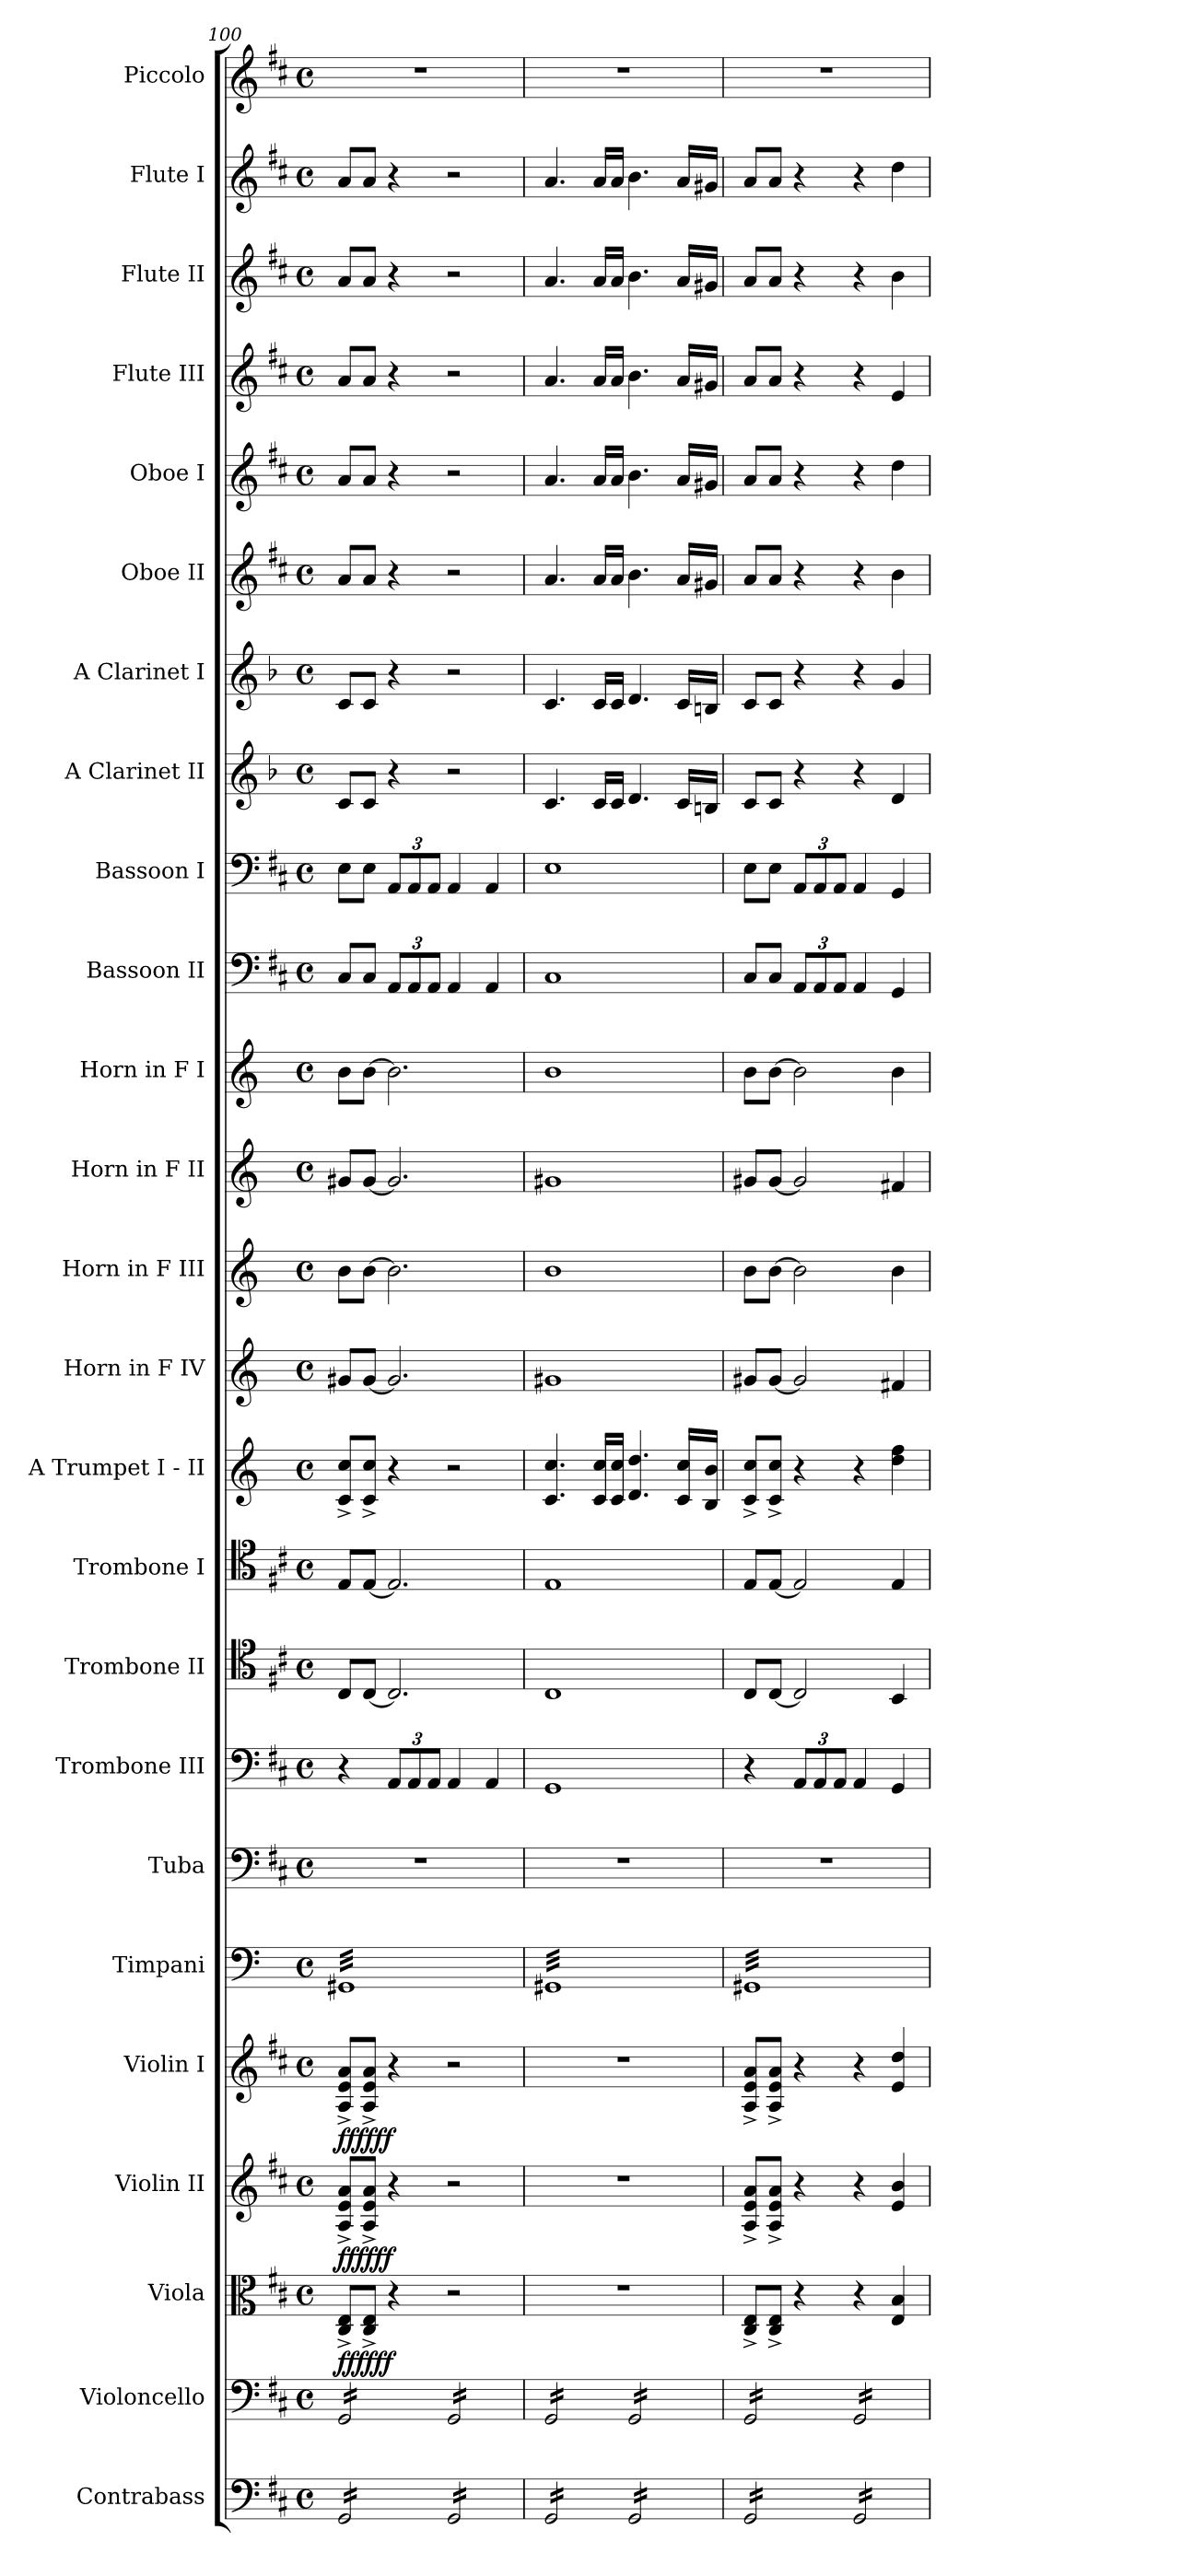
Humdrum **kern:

**kern	**kern	**kern	**dynam	**kern	**dynam	**kern	**dynam	**kern	**kern	**kern	**kern	**kern	**kern	**kern	**kern	**kern	**kern	**kern	**kern	**kern	**kern	**kern	**kern	**kern	**kern	**kern	**kern
*part25	*part24	*part23	*part23	*part22	*part22	*part21	*part21	*part20	*part19	*part18	*part17	*part16	*part15	*part14	*part13	*part12	*part11	*part10	*part9	*part8	*part7	*part6	*part5	*part4	*part3	*part2	*part1
*staff25	*staff24	*staff23	*staff23	*staff22	*staff22	*staff21	*staff21	*staff20	*staff19	*staff18	*staff17	*staff16	*staff15	*staff14	*staff13	*staff12	*staff11	*staff10	*staff9	*staff8	*staff7	*staff6	*staff5	*staff4	*staff3	*staff2	*staff1
*I"Contrabass	*I"Violoncello	*I"Viola	*	*I"Violin II	*	*I"Violin I	*	*I"Timpani	*I"Tuba	*I"Trombone III	*I"Trombone II	*I"Trombone I	*I"A Trumpet I - II	*I"Horn in F IV	*I"Horn in F III	*I"Horn in F II	*I"Horn in F I	*I"Bassoon II	*I"Bassoon I	*I"A Clarinet II	*I"A Clarinet I	*I"Oboe II	*I"Oboe I	*I"Flute III	*I"Flute II	*I"Flute I	*I"Piccolo
*I'Cb.	*I'Vc.	*I'Vla.	*	*I'Vln. II	*	*I'Vln. I	*	*I'Timp.	*I'Tba.	*I'Tbn. III	*I'Tbn. II	*I'Tbn. I	*I'A Tpt. I - II	*	*	*	*	*I'Bsn. II	*I'Bsn. I	*I'A Cl. II	*I'A Cl. I	*I'Ob. II	*I'Ob. I	*I'Fl. III	*I'Fl. II	*I'Fl. I	*I'Picc.
*clefF4	*clefF4	*clefC3	*	*clefG2	*	*clefG2	*	*clefF4	*clefF4	*clefF4	*clefC4	*clefC4	*clefG2	*clefG2	*clefG2	*clefG2	*clefG2	*clefF4	*clefF4	*clefG2	*clefG2	*clefG2	*clefG2	*clefG2	*clefG2	*clefG2	*clefG2
*ITrd7c12	*	*	*	*	*	*	*	*	*	*	*	*	*ITrd2c3	*ITrd4c7	*ITrd4c7	*ITrd4c7	*ITrd4c7	*	*	*ITrd2c3	*ITrd2c3	*	*	*	*	*	*ITrd-7c-12
*k[f#c#]	*k[f#c#]	*k[f#c#]	*	*k[f#c#]	*	*k[f#c#]	*	*k[]	*k[f#c#]	*k[f#c#]	*k[f#c#]	*k[f#c#]	*k[f#c#g#]	*k[b-]	*k[b-]	*k[b-]	*k[b-]	*k[f#c#]	*k[f#c#]	*k[f#c#]	*k[f#c#]	*k[f#c#]	*k[f#c#]	*k[f#c#]	*k[f#c#]	*k[f#c#]	*k[f#c#]
*M4/4	*M4/4	*M4/4	*	*M4/4	*	*M4/4	*	*M4/4	*M4/4	*M4/4	*M4/4	*M4/4	*M4/4	*M4/4	*M4/4	*M4/4	*M4/4	*M4/4	*M4/4	*M4/4	*M4/4	*M4/4	*M4/4	*M4/4	*M4/4	*M4/4	*M4/4
*met(c)	*met(c)	*met(c)	*	*met(c)	*	*met(c)	*	*met(c)	*met(c)	*met(c)	*met(c)	*met(c)	*met(c)	*met(c)	*met(c)	*met(c)	*met(c)	*met(c)	*met(c)	*met(c)	*met(c)	*met(c)	*met(c)	*met(c)	*met(c)	*met(c)	*met(c)
=100	=100	=100	=100	=100	=100	=100	=100	=100	=100	=100	=100	=100	=100	=100	=100	=100	=100	=100	=100	=100	=100	=100	=100	=100	=100	=100	=100
!	!	!	!LO:DY:b	!	!	!	!	!	!	!	!	!	!	!	!	!	!	!	!	!	!	!	!	!	!	!	!
!	!	!	!LO:DY:n=1:b	!	!LO:DY:b	!	!	!	!	!	!	!	!	!	!	!	!	!	!	!	!	!	!	!	!	!	!
!	!	!	!	!	!LO:DY:n=1:b	!	!LO:DY:b	!	!	!	!	!	!	!	!	!	!	!	!	!	!	!	!	!	!	!	!
!	!	!	!	!	!	!	!LO:DY:n=1:b	!	!	!	!	!	!	!	!	!	!	!	!	!	!	!	!	!	!	!	!
*tremolo	*	*	*	*	*	*	*	*	*	*	*	*	*	*	*	*	*	*	*	*	*	*	*	*	*	*	*
*	*tremolo	*	*	*	*	*	*	*	*	*	*	*	*	*	*	*	*	*	*	*	*	*	*	*	*	*	*
*	*	*	*	*	*	*	*	*tremolo	*	*	*	*	*	*	*	*	*	*	*	*	*	*	*	*	*	*	*
24GGG/LL	24GG/LL	8C#/^ 8E/^L	fff fff	8A/^ 8e/^ 8a/^L	fff fff	8A/^ 8e/^ 8a/^L	fff fff	32GG#XLLL	1r	4r	8C#/L	8E/L	8A/^ 8a/^L	8c#X/L	8e\L	8c#X/L	8e\L	8C#/L	8E\L	8A/L	8A/L	8a/L	8a/L	8a/L	8a/L	8a/L	1r
.	.	.	.	.	.	.	.	32GG#X	.	.	.	.	.	.	.	.	.	.	.	.	.	.	.	.	.	.	.
24GGG/	24GG/	.	.	.	.	.	.	.	.	.	.	.	.	.	.	.	.	.	.	.	.	.	.	.	.	.	.
.	.	.	.	.	.	.	.	32GG#X	.	.	.	.	.	.	.	.	.	.	.	.	.	.	.	.	.	.	.
24GGG/	24GG/	.	.	.	.	.	.	.	.	.	.	.	.	.	.	.	.	.	.	.	.	.	.	.	.	.	.
.	.	.	.	.	.	.	.	32GG#X	.	.	.	.	.	.	.	.	.	.	.	.	.	.	.	.	.	.	.
24GGG/	24GG/	8C#/^ 8E/^J	.	8A/^ 8e/^ 8a/^J	.	8A/^ 8e/^ 8a/^J	.	32GG#X	.	.	[8C#/J	[8E/J	8A/^ 8a/^J	[8c#/J	[8e\J	[8c#/J	[8e\J	8C#/J	8E\J	8A/J	8A/J	8a/J	8a/J	8a/J	8a/J	8a/J	.
.	.	.	.	.	.	.	.	32GG#X	.	.	.	.	.	.	.	.	.	.	.	.	.	.	.	.	.	.	.
24GGG/	24GG/	.	.	.	.	.	.	.	.	.	.	.	.	.	.	.	.	.	.	.	.	.	.	.	.	.	.
.	.	.	.	.	.	.	.	32GG#X	.	.	.	.	.	.	.	.	.	.	.	.	.	.	.	.	.	.	.
24GGG/	24GG/	.	.	.	.	.	.	.	.	.	.	.	.	.	.	.	.	.	.	.	.	.	.	.	.	.	.
.	.	.	.	.	.	.	.	32GG#X	.	.	.	.	.	.	.	.	.	.	.	.	.	.	.	.	.	.	.
*	*	*	*	*	*	*	*	*	*	*Xbrackettup	*	*	*	*	*	*	*	*Xbrackettup	*Xbrackettup	*	*	*	*	*	*	*	*
24GGG/	24GG/	4r	.	4r	.	4r	.	32GG#X	.	12AA/L	2.C#/]	2.E/]	4r	2.c#/]	2.e\]	2.c#/]	2.e\]	12AA/L	12AA/L	4r	4r	4r	4r	4r	4r	4r	.
.	.	.	.	.	.	.	.	32GG#X	.	.	.	.	.	.	.	.	.	.	.	.	.	.	.	.	.	.	.
24GGG/	24GG/	.	.	.	.	.	.	.	.	.	.	.	.	.	.	.	.	.	.	.	.	.	.	.	.	.	.
.	.	.	.	.	.	.	.	32GG#X	.	.	.	.	.	.	.	.	.	.	.	.	.	.	.	.	.	.	.
24GGG/	24GG/	.	.	.	.	.	.	.	.	12AA/	.	.	.	.	.	.	.	12AA/	12AA/	.	.	.	.	.	.	.	.
.	.	.	.	.	.	.	.	32GG#X	.	.	.	.	.	.	.	.	.	.	.	.	.	.	.	.	.	.	.
24GGG/	24GG/	.	.	.	.	.	.	32GG#X	.	.	.	.	.	.	.	.	.	.	.	.	.	.	.	.	.	.	.
.	.	.	.	.	.	.	.	32GG#X	.	.	.	.	.	.	.	.	.	.	.	.	.	.	.	.	.	.	.
24GGG/	24GG/	.	.	.	.	.	.	.	.	12AA/J	.	.	.	.	.	.	.	12AA/J	12AA/J	.	.	.	.	.	.	.	.
.	.	.	.	.	.	.	.	32GG#X	.	.	.	.	.	.	.	.	.	.	.	.	.	.	.	.	.	.	.
24GGG/JJ	24GG/JJ	.	.	.	.	.	.	.	.	.	.	.	.	.	.	.	.	.	.	.	.	.	.	.	.	.	.
.	.	.	.	.	.	.	.	32GG#X	.	.	.	.	.	.	.	.	.	.	.	.	.	.	.	.	.	.	.
24GGG/LL	24GG/LL	2r	.	2r	.	2r	.	32GG#X	.	4AA/	.	.	2r	.	.	.	.	4AA/	4AA/	2r	2r	2r	2r	2r	2r	2r	.
.	.	.	.	.	.	.	.	32GG#X	.	.	.	.	.	.	.	.	.	.	.	.	.	.	.	.	.	.	.
24GGG/	24GG/	.	.	.	.	.	.	.	.	.	.	.	.	.	.	.	.	.	.	.	.	.	.	.	.	.	.
.	.	.	.	.	.	.	.	32GG#X	.	.	.	.	.	.	.	.	.	.	.	.	.	.	.	.	.	.	.
24GGG/	24GG/	.	.	.	.	.	.	.	.	.	.	.	.	.	.	.	.	.	.	.	.	.	.	.	.	.	.
.	.	.	.	.	.	.	.	32GG#X	.	.	.	.	.	.	.	.	.	.	.	.	.	.	.	.	.	.	.
24GGG/	24GG/	.	.	.	.	.	.	32GG#X	.	.	.	.	.	.	.	.	.	.	.	.	.	.	.	.	.	.	.
.	.	.	.	.	.	.	.	32GG#X	.	.	.	.	.	.	.	.	.	.	.	.	.	.	.	.	.	.	.
24GGG/	24GG/	.	.	.	.	.	.	.	.	.	.	.	.	.	.	.	.	.	.	.	.	.	.	.	.	.	.
.	.	.	.	.	.	.	.	32GG#X	.	.	.	.	.	.	.	.	.	.	.	.	.	.	.	.	.	.	.
24GGG/	24GG/	.	.	.	.	.	.	.	.	.	.	.	.	.	.	.	.	.	.	.	.	.	.	.	.	.	.
.	.	.	.	.	.	.	.	32GG#X	.	.	.	.	.	.	.	.	.	.	.	.	.	.	.	.	.	.	.
24GGG/	24GG/	.	.	.	.	.	.	32GG#X	.	4AA/	.	.	.	.	.	.	.	4AA/	4AA/	.	.	.	.	.	.	.	.
.	.	.	.	.	.	.	.	32GG#X	.	.	.	.	.	.	.	.	.	.	.	.	.	.	.	.	.	.	.
24GGG/	24GG/	.	.	.	.	.	.	.	.	.	.	.	.	.	.	.	.	.	.	.	.	.	.	.	.	.	.
.	.	.	.	.	.	.	.	32GG#X	.	.	.	.	.	.	.	.	.	.	.	.	.	.	.	.	.	.	.
24GGG/	24GG/	.	.	.	.	.	.	.	.	.	.	.	.	.	.	.	.	.	.	.	.	.	.	.	.	.	.
.	.	.	.	.	.	.	.	32GG#X	.	.	.	.	.	.	.	.	.	.	.	.	.	.	.	.	.	.	.
24GGG/	24GG/	.	.	.	.	.	.	32GG#X	.	.	.	.	.	.	.	.	.	.	.	.	.	.	.	.	.	.	.
.	.	.	.	.	.	.	.	32GG#X	.	.	.	.	.	.	.	.	.	.	.	.	.	.	.	.	.	.	.
24GGG/	24GG/	.	.	.	.	.	.	.	.	.	.	.	.	.	.	.	.	.	.	.	.	.	.	.	.	.	.
.	.	.	.	.	.	.	.	32GG#X	.	.	.	.	.	.	.	.	.	.	.	.	.	.	.	.	.	.	.
24GGG/JJ	24GG/JJ	.	.	.	.	.	.	.	.	.	.	.	.	.	.	.	.	.	.	.	.	.	.	.	.	.	.
.	.	.	.	.	.	.	.	32GG#XJJJ	.	.	.	.	.	.	.	.	.	.	.	.	.	.	.	.	.	.	.
=101	=101	=101	=101	=101	=101	=101	=101	=101	=101	=101	=101	=101	=101	=101	=101	=101	=101	=101	=101	=101	=101	=101	=101	=101	=101	=101	=101
24GGG/LL	24GG/LL	1r	.	1r	.	1r	.	32GG#XLLL	1r	1GG	1C#	1E	4.A/ 4.a/	1c#X	1e	1c#X	1e	1C#	1E	4.A/	4.A/	4.a/	4.a/	4.a/	4.a/	4.a/	1r
.	.	.	.	.	.	.	.	32GG#X	.	.	.	.	.	.	.	.	.	.	.	.	.	.	.	.	.	.	.
24GGG/	24GG/	.	.	.	.	.	.	.	.	.	.	.	.	.	.	.	.	.	.	.	.	.	.	.	.	.	.
.	.	.	.	.	.	.	.	32GG#X	.	.	.	.	.	.	.	.	.	.	.	.	.	.	.	.	.	.	.
24GGG/	24GG/	.	.	.	.	.	.	.	.	.	.	.	.	.	.	.	.	.	.	.	.	.	.	.	.	.	.
.	.	.	.	.	.	.	.	32GG#X	.	.	.	.	.	.	.	.	.	.	.	.	.	.	.	.	.	.	.
24GGG/	24GG/	.	.	.	.	.	.	32GG#X	.	.	.	.	.	.	.	.	.	.	.	.	.	.	.	.	.	.	.
.	.	.	.	.	.	.	.	32GG#X	.	.	.	.	.	.	.	.	.	.	.	.	.	.	.	.	.	.	.
24GGG/	24GG/	.	.	.	.	.	.	.	.	.	.	.	.	.	.	.	.	.	.	.	.	.	.	.	.	.	.
.	.	.	.	.	.	.	.	32GG#X	.	.	.	.	.	.	.	.	.	.	.	.	.	.	.	.	.	.	.
24GGG/	24GG/	.	.	.	.	.	.	.	.	.	.	.	.	.	.	.	.	.	.	.	.	.	.	.	.	.	.
.	.	.	.	.	.	.	.	32GG#X	.	.	.	.	.	.	.	.	.	.	.	.	.	.	.	.	.	.	.
24GGG/	24GG/	.	.	.	.	.	.	32GG#X	.	.	.	.	.	.	.	.	.	.	.	.	.	.	.	.	.	.	.
.	.	.	.	.	.	.	.	32GG#X	.	.	.	.	.	.	.	.	.	.	.	.	.	.	.	.	.	.	.
24GGG/	24GG/	.	.	.	.	.	.	.	.	.	.	.	.	.	.	.	.	.	.	.	.	.	.	.	.	.	.
.	.	.	.	.	.	.	.	32GG#X	.	.	.	.	.	.	.	.	.	.	.	.	.	.	.	.	.	.	.
24GGG/	24GG/	.	.	.	.	.	.	.	.	.	.	.	.	.	.	.	.	.	.	.	.	.	.	.	.	.	.
.	.	.	.	.	.	.	.	32GG#X	.	.	.	.	.	.	.	.	.	.	.	.	.	.	.	.	.	.	.
24GGG/	24GG/	.	.	.	.	.	.	32GG#X	.	.	.	.	16A/ 16a/LL	.	.	.	.	.	.	16A/LL	16A/LL	16a/LL	16a/LL	16a/LL	16a/LL	16a/LL	.
.	.	.	.	.	.	.	.	32GG#X	.	.	.	.	.	.	.	.	.	.	.	.	.	.	.	.	.	.	.
24GGG/	24GG/	.	.	.	.	.	.	.	.	.	.	.	.	.	.	.	.	.	.	.	.	.	.	.	.	.	.
.	.	.	.	.	.	.	.	32GG#X	.	.	.	.	16A/ 16a/JJ	.	.	.	.	.	.	16A/JJ	16A/JJ	16a/JJ	16a/JJ	16a/JJ	16a/JJ	16a/JJ	.
24GGG/JJ	24GG/JJ	.	.	.	.	.	.	.	.	.	.	.	.	.	.	.	.	.	.	.	.	.	.	.	.	.	.
.	.	.	.	.	.	.	.	32GG#X	.	.	.	.	.	.	.	.	.	.	.	.	.	.	.	.	.	.	.
24GGG/LL	24GG/LL	.	.	.	.	.	.	32GG#X	.	.	.	.	4.B/ 4.b/	.	.	.	.	.	.	4.B/	4.B/	4.b\	4.b\	4.b\	4.b\	4.b\	.
.	.	.	.	.	.	.	.	32GG#X	.	.	.	.	.	.	.	.	.	.	.	.	.	.	.	.	.	.	.
24GGG/	24GG/	.	.	.	.	.	.	.	.	.	.	.	.	.	.	.	.	.	.	.	.	.	.	.	.	.	.
.	.	.	.	.	.	.	.	32GG#X	.	.	.	.	.	.	.	.	.	.	.	.	.	.	.	.	.	.	.
24GGG/	24GG/	.	.	.	.	.	.	.	.	.	.	.	.	.	.	.	.	.	.	.	.	.	.	.	.	.	.
.	.	.	.	.	.	.	.	32GG#X	.	.	.	.	.	.	.	.	.	.	.	.	.	.	.	.	.	.	.
24GGG/	24GG/	.	.	.	.	.	.	32GG#X	.	.	.	.	.	.	.	.	.	.	.	.	.	.	.	.	.	.	.
.	.	.	.	.	.	.	.	32GG#X	.	.	.	.	.	.	.	.	.	.	.	.	.	.	.	.	.	.	.
24GGG/	24GG/	.	.	.	.	.	.	.	.	.	.	.	.	.	.	.	.	.	.	.	.	.	.	.	.	.	.
.	.	.	.	.	.	.	.	32GG#X	.	.	.	.	.	.	.	.	.	.	.	.	.	.	.	.	.	.	.
24GGG/	24GG/	.	.	.	.	.	.	.	.	.	.	.	.	.	.	.	.	.	.	.	.	.	.	.	.	.	.
.	.	.	.	.	.	.	.	32GG#X	.	.	.	.	.	.	.	.	.	.	.	.	.	.	.	.	.	.	.
24GGG/	24GG/	.	.	.	.	.	.	32GG#X	.	.	.	.	.	.	.	.	.	.	.	.	.	.	.	.	.	.	.
.	.	.	.	.	.	.	.	32GG#X	.	.	.	.	.	.	.	.	.	.	.	.	.	.	.	.	.	.	.
24GGG/	24GG/	.	.	.	.	.	.	.	.	.	.	.	.	.	.	.	.	.	.	.	.	.	.	.	.	.	.
.	.	.	.	.	.	.	.	32GG#X	.	.	.	.	.	.	.	.	.	.	.	.	.	.	.	.	.	.	.
24GGG/	24GG/	.	.	.	.	.	.	.	.	.	.	.	.	.	.	.	.	.	.	.	.	.	.	.	.	.	.
.	.	.	.	.	.	.	.	32GG#X	.	.	.	.	.	.	.	.	.	.	.	.	.	.	.	.	.	.	.
24GGG/	24GG/	.	.	.	.	.	.	32GG#X	.	.	.	.	16A/ 16a/LL	.	.	.	.	.	.	16A/LL	16A/LL	16a/LL	16a/LL	16a/LL	16a/LL	16a/LL	.
.	.	.	.	.	.	.	.	32GG#X	.	.	.	.	.	.	.	.	.	.	.	.	.	.	.	.	.	.	.
24GGG/	24GG/	.	.	.	.	.	.	.	.	.	.	.	.	.	.	.	.	.	.	.	.	.	.	.	.	.	.
.	.	.	.	.	.	.	.	32GG#X	.	.	.	.	16G#/ 16g#/JJ	.	.	.	.	.	.	16G#X/JJ	16G#X/JJ	16g#X/JJ	16g#X/JJ	16g#X/JJ	16g#X/JJ	16g#X/JJ	.
24GGG/JJ	24GG/JJ	.	.	.	.	.	.	.	.	.	.	.	.	.	.	.	.	.	.	.	.	.	.	.	.	.	.
.	.	.	.	.	.	.	.	32GG#XJJJ	.	.	.	.	.	.	.	.	.	.	.	.	.	.	.	.	.	.	.
=102	=102	=102	=102	=102	=102	=102	=102	=102	=102	=102	=102	=102	=102	=102	=102	=102	=102	=102	=102	=102	=102	=102	=102	=102	=102	=102	=102
24GGG/LL	24GG/LL	8C#/^ 8E/^L	.	8A/^ 8e/^ 8a/^L	.	8A/^ 8e/^ 8a/^L	.	32GG#XLLL	1r	4r	8C#/L	8E/L	8A/^ 8a/^L	8c#X/L	8e\L	8c#X/L	8e\L	8C#/L	8E\L	8A/L	8A/L	8a/L	8a/L	8a/L	8a/L	8a/L	1r
.	.	.	.	.	.	.	.	32GG#X	.	.	.	.	.	.	.	.	.	.	.	.	.	.	.	.	.	.	.
24GGG/	24GG/	.	.	.	.	.	.	.	.	.	.	.	.	.	.	.	.	.	.	.	.	.	.	.	.	.	.
.	.	.	.	.	.	.	.	32GG#X	.	.	.	.	.	.	.	.	.	.	.	.	.	.	.	.	.	.	.
24GGG/	24GG/	.	.	.	.	.	.	.	.	.	.	.	.	.	.	.	.	.	.	.	.	.	.	.	.	.	.
.	.	.	.	.	.	.	.	32GG#X	.	.	.	.	.	.	.	.	.	.	.	.	.	.	.	.	.	.	.
24GGG/	24GG/	8C#/^ 8E/^J	.	8A/^ 8e/^ 8a/^J	.	8A/^ 8e/^ 8a/^J	.	32GG#X	.	.	[8C#/J	[8E/J	8A/^ 8a/^J	[8c#/J	[8e\J	[8c#/J	[8e\J	8C#/J	8E\J	8A/J	8A/J	8a/J	8a/J	8a/J	8a/J	8a/J	.
.	.	.	.	.	.	.	.	32GG#X	.	.	.	.	.	.	.	.	.	.	.	.	.	.	.	.	.	.	.
24GGG/	24GG/	.	.	.	.	.	.	.	.	.	.	.	.	.	.	.	.	.	.	.	.	.	.	.	.	.	.
.	.	.	.	.	.	.	.	32GG#X	.	.	.	.	.	.	.	.	.	.	.	.	.	.	.	.	.	.	.
24GGG/	24GG/	.	.	.	.	.	.	.	.	.	.	.	.	.	.	.	.	.	.	.	.	.	.	.	.	.	.
.	.	.	.	.	.	.	.	32GG#X	.	.	.	.	.	.	.	.	.	.	.	.	.	.	.	.	.	.	.
24GGG/	24GG/	4r	.	4r	.	4r	.	32GG#X	.	12AA/L	2C#/]	2E/]	4r	2c#/]	2e\]	2c#/]	2e\]	12AA/L	12AA/L	4r	4r	4r	4r	4r	4r	4r	.
.	.	.	.	.	.	.	.	32GG#X	.	.	.	.	.	.	.	.	.	.	.	.	.	.	.	.	.	.	.
24GGG/	24GG/	.	.	.	.	.	.	.	.	.	.	.	.	.	.	.	.	.	.	.	.	.	.	.	.	.	.
.	.	.	.	.	.	.	.	32GG#X	.	.	.	.	.	.	.	.	.	.	.	.	.	.	.	.	.	.	.
24GGG/	24GG/	.	.	.	.	.	.	.	.	12AA/	.	.	.	.	.	.	.	12AA/	12AA/	.	.	.	.	.	.	.	.
.	.	.	.	.	.	.	.	32GG#X	.	.	.	.	.	.	.	.	.	.	.	.	.	.	.	.	.	.	.
24GGG/	24GG/	.	.	.	.	.	.	32GG#X	.	.	.	.	.	.	.	.	.	.	.	.	.	.	.	.	.	.	.
.	.	.	.	.	.	.	.	32GG#X	.	.	.	.	.	.	.	.	.	.	.	.	.	.	.	.	.	.	.
24GGG/	24GG/	.	.	.	.	.	.	.	.	12AA/J	.	.	.	.	.	.	.	12AA/J	12AA/J	.	.	.	.	.	.	.	.
.	.	.	.	.	.	.	.	32GG#X	.	.	.	.	.	.	.	.	.	.	.	.	.	.	.	.	.	.	.
24GGG/JJ	24GG/JJ	.	.	.	.	.	.	.	.	.	.	.	.	.	.	.	.	.	.	.	.	.	.	.	.	.	.
.	.	.	.	.	.	.	.	32GG#X	.	.	.	.	.	.	.	.	.	.	.	.	.	.	.	.	.	.	.
24GGG/LL	24GG/LL	4r	.	4r	.	4r	.	32GG#X	.	4AA/	.	.	4r	.	.	.	.	4AA/	4AA/	4r	4r	4r	4r	4r	4r	4r	.
.	.	.	.	.	.	.	.	32GG#X	.	.	.	.	.	.	.	.	.	.	.	.	.	.	.	.	.	.	.
24GGG/	24GG/	.	.	.	.	.	.	.	.	.	.	.	.	.	.	.	.	.	.	.	.	.	.	.	.	.	.
.	.	.	.	.	.	.	.	32GG#X	.	.	.	.	.	.	.	.	.	.	.	.	.	.	.	.	.	.	.
24GGG/	24GG/	.	.	.	.	.	.	.	.	.	.	.	.	.	.	.	.	.	.	.	.	.	.	.	.	.	.
.	.	.	.	.	.	.	.	32GG#X	.	.	.	.	.	.	.	.	.	.	.	.	.	.	.	.	.	.	.
24GGG/	24GG/	.	.	.	.	.	.	32GG#X	.	.	.	.	.	.	.	.	.	.	.	.	.	.	.	.	.	.	.
.	.	.	.	.	.	.	.	32GG#X	.	.	.	.	.	.	.	.	.	.	.	.	.	.	.	.	.	.	.
24GGG/	24GG/	.	.	.	.	.	.	.	.	.	.	.	.	.	.	.	.	.	.	.	.	.	.	.	.	.	.
.	.	.	.	.	.	.	.	32GG#X	.	.	.	.	.	.	.	.	.	.	.	.	.	.	.	.	.	.	.
24GGG/	24GG/	.	.	.	.	.	.	.	.	.	.	.	.	.	.	.	.	.	.	.	.	.	.	.	.	.	.
.	.	.	.	.	.	.	.	32GG#X	.	.	.	.	.	.	.	.	.	.	.	.	.	.	.	.	.	.	.
24GGG/	24GG/	4E/ 4B/	.	4e/ 4b/	.	4e/ 4dd/	.	32GG#X	.	4GG/	4BB/	4E/	4b\ 4dd\	4Bn/	4e\	4Bn/	4e\	4GG/	4GG/	4B/	4e/	4b\	4dd\	4e/	4b\	4dd\	.
.	.	.	.	.	.	.	.	32GG#X	.	.	.	.	.	.	.	.	.	.	.	.	.	.	.	.	.	.	.
24GGG/	24GG/	.	.	.	.	.	.	.	.	.	.	.	.	.	.	.	.	.	.	.	.	.	.	.	.	.	.
.	.	.	.	.	.	.	.	32GG#X	.	.	.	.	.	.	.	.	.	.	.	.	.	.	.	.	.	.	.
24GGG/	24GG/	.	.	.	.	.	.	.	.	.	.	.	.	.	.	.	.	.	.	.	.	.	.	.	.	.	.
.	.	.	.	.	.	.	.	32GG#X	.	.	.	.	.	.	.	.	.	.	.	.	.	.	.	.	.	.	.
24GGG/	24GG/	.	.	.	.	.	.	32GG#X	.	.	.	.	.	.	.	.	.	.	.	.	.	.	.	.	.	.	.
.	.	.	.	.	.	.	.	32GG#X	.	.	.	.	.	.	.	.	.	.	.	.	.	.	.	.	.	.	.
24GGG/	24GG/	.	.	.	.	.	.	.	.	.	.	.	.	.	.	.	.	.	.	.	.	.	.	.	.	.	.
.	.	.	.	.	.	.	.	32GG#X	.	.	.	.	.	.	.	.	.	.	.	.	.	.	.	.	.	.	.
24GGG/JJ	24GG/JJ	.	.	.	.	.	.	.	.	.	.	.	.	.	.	.	.	.	.	.	.	.	.	.	.	.	.
*	*Xtremolo	*	*	*	*	*	*	*	*	*	*	*	*	*	*	*	*	*	*	*	*	*	*	*	*	*	*
*Xtremolo	*	*	*	*	*	*	*	*	*	*	*	*	*	*	*	*	*	*	*	*	*	*	*	*	*	*	*
.	.	.	.	.	.	.	.	32GG#XJJJ	.	.	.	.	.	.	.	.	.	.	.	.	.	.	.	.	.	.	.
*	*	*	*	*	*	*	*	*Xtremolo	*	*	*	*	*	*	*	*	*	*	*	*	*	*	*	*	*	*	*
=	=	=	=	=	=	=	=	=	=	=	=	=	=	=	=	=	=	=	=	=	=	=	=	=	=	=	=
*-	*-	*-	*-	*-	*-	*-	*-	*-	*-	*-	*-	*-	*-	*-	*-	*-	*-	*-	*-	*-	*-	*-	*-	*-	*-	*-	*-
